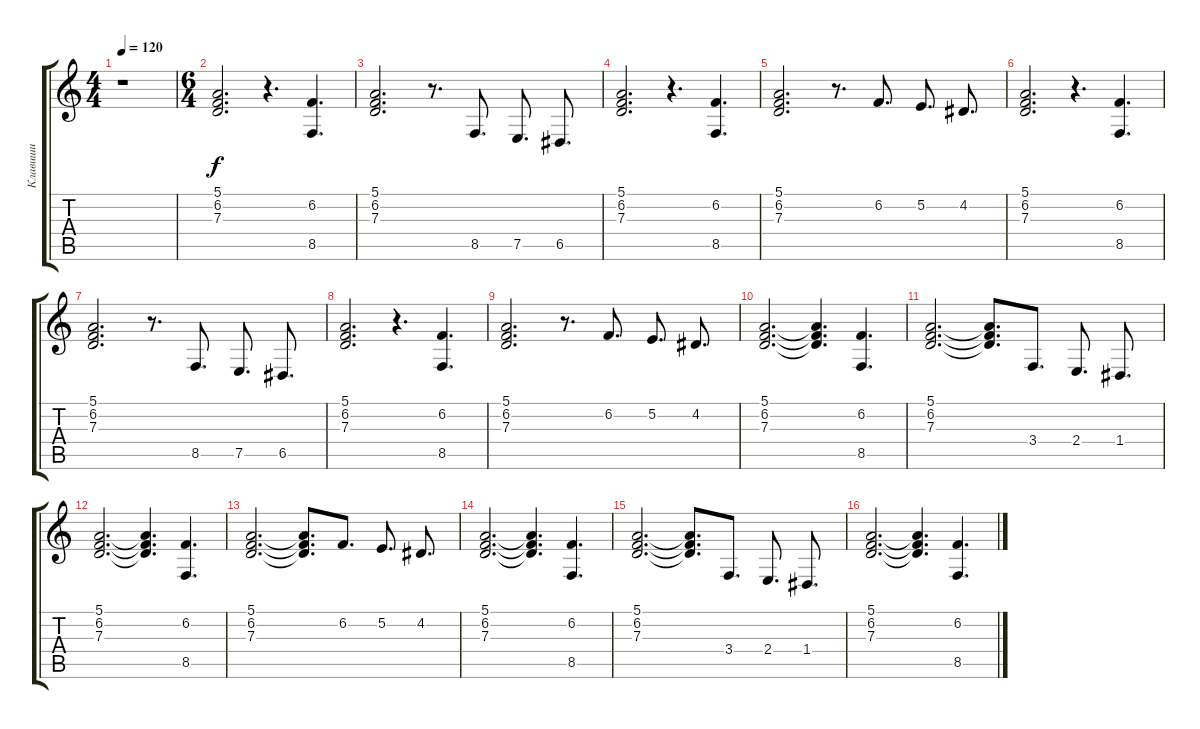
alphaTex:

\track ("Клавиши" "Клавиши") {instrument choiraahs}
\staff {score tabs}
\tuning (E4 B3 G3 D3 A2 E2) {hide}
\ts (4 4)
\tempo 120
\clef g2
\ks c
r.1{dy f} |
\ts (6 4)
(5.1 6.2 7.3).2{d} r.4{d} (6.2 8.5).4{d} |
(5.1 6.2 7.3).2{d} r.8{d} 8.5.8{d} 7.5.8{d} 6.5.8{d} |
(5.1 6.2 7.3).2{d} r.4{d} (6.2 8.5).4{d} |
(5.1 6.2 7.3).2{d} r.8{d} 6.2.8{d} 5.2.8{d} 4.2.8{d} |
(5.1 6.2 7.3).2{d} r.4{d} (6.2 8.5).4{d} |
(5.1 6.2 7.3).2{d} r.8{d} 8.5.8{d} 7.5.8{d} 6.5.8{d} |
(5.1 6.2 7.3).2{d} r.4{d} (6.2 8.5).4{d} |
(5.1 6.2 7.3).2{d} r.8{d} 6.2.8{d} 5.2.8{d} 4.2.8{d} |
(5.1 6.2 7.3).2{d} (5.1{t} 6.2{t} 7.3{t}).4{d} (6.2 8.5).4{d} |
(5.1 6.2 7.3).2{d} (5.1{t} 6.2{t} 7.3{t}).8{d} 3.4.8{d} 2.4.8{d} 1.4.8{d} |
(5.1 6.2 7.3).2{d} (5.1{t} 6.2{t} 7.3{t}).4{d} (6.2 8.5).4{d} |
(5.1 6.2 7.3).2{d} (5.1{t} 6.2{t} 7.3{t}).8{d} 6.2.8{d} 5.2.8{d} 4.2.8{d} |
(5.1 6.2 7.3).2{d} (5.1{t} 6.2{t} 7.3{t}).4{d} (6.2 8.5).4{d} |
(5.1 6.2 7.3).2{d} (5.1{t} 6.2{t} 7.3{t}).8{d} 3.4.8{d} 2.4.8{d} 1.4.8{d} |
(5.1 6.2 7.3).2{d} (5.1{t} 6.2{t} 7.3{t}).4{d} (6.2 8.5).4{d}
